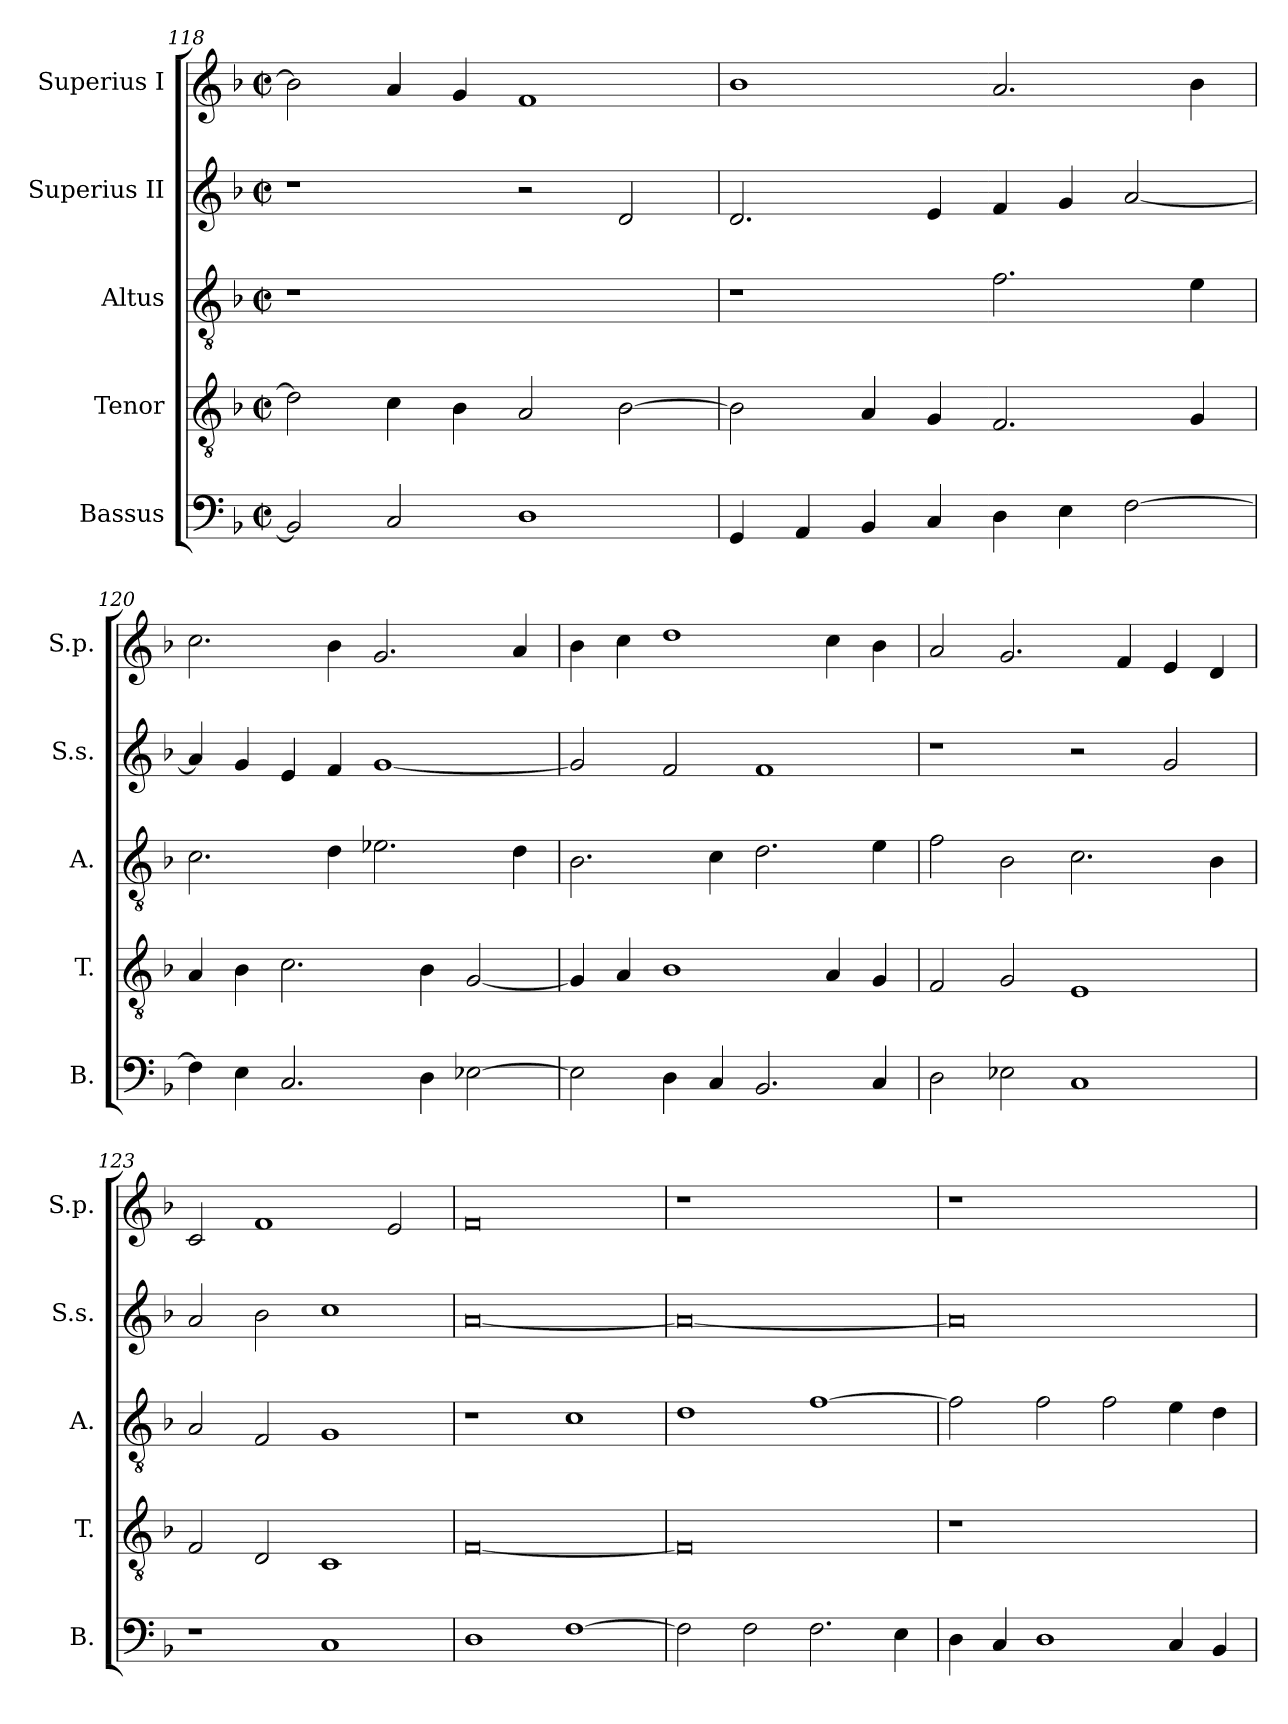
**kern	**kern	**kern	**kern	**kern
*part5	*part4	*part3	*part2	*part1
*staff5	*staff4	*staff3	*staff2	*staff1
*I"Bassus	*I"Tenor	*I"Altus	*I"Superius II	*I"Superius I
*I'B.	*I'T.	*I'A.	*I'S.s.	*I'S.p.
*clefF4	*clefGv2	*clefGv2	*clefG2	*clefG2
*	*ITrd7c12	*ITrd7c12	*	*
*k[b-]	*k[b-]	*k[b-]	*k[b-]	*k[b-]
*F:	*F:	*F:	*F:	*F:
*M2/2	*M2/2	*M2/2	*M2/2	*M2/2
*met(c|)	*met(c|)	*met(c|)	*met(c|)	*met(c|)
=118	=118	=118	=118	=118
!	!	!LO:N:vis=1	!	!
2BB-i/]	2Di\]	1r	1r	2b-i\]
2Ci/	4Ci\	.	.	4ai/
.	4BB-i\	.	.	4gi/
1Di	2AAi/	1ryy	2r	1fi
.	[>2BB-i\	.	2di/	.
=119	=119	=119	=119	=119
4GGi/	2BB-i\]	1r	2.di/	1b-i
4AAi/	.	.	.	.
4BB-i/	4AAi/	.	.	.
4Ci/	4GGi/	.	4ei/	.
4Di\	2.FFi/	2.Fi\	4fi/	2.ai/
4Ei\	.	.	4gi/	.
[>2Fi\	.	.	[<2ai/	.
.	4GGi/	4Ei\	.	4b-i\
!!LO:LB:g=z
=120	=120	=120	=120	=120
4Fi\]	4AAi/	2.Ci\	4ai/]	2.cci\
4Ei\	4BB-i\	.	4gi/	.
2.Ci/	2.Ci\	.	4ei/	.
.	.	4Di\	4fi/	4b-i\
.	.	2.E-Xi\	[<1gi	2.gi/
4Di\	4BB-i\	.	.	.
[>2E-Xi\	[<2GGi/	.	.	.
.	.	4Di\	.	4ai/
=121	=121	=121	=121	=121
2E-i\]	4GGi/]	2.BB-i\	2gi/]	4b-i\
.	4AAi/	.	.	4cci\
4Di\	1BB-i	.	2fi/	1ddi
4Ci/	.	4Ci\	.	.
2.BB-i/	.	2.Di\	1fi	.
.	4AAi/	.	.	4cci\
4Ci/	4GGi/	4Ei\	.	4b-i\
=122	=122	=122	=122	=122
2Di\	2FFi/	2Fi\	1r	2ai/
2E-Xi\	2GGi/	2BB-i\	.	2.gi/
1Ci	1EEi	2.Ci\	2r	.
.	.	.	.	4fi/
.	.	.	2gi/	4ei/
.	.	4BB-i\	.	4di/
=123	=123	=123	=123	=123
1r	2FFi/	2AAi/	2ai/	2ci/
.	2DDi/	2FFi/	2b-i\	1fi
1Ci	1CCi	1GGi	1cci	.
.	.	.	.	2ei/
=124	=124	=124	=124	=124
1Di	[<0FFi	1r	[<0ai	0fi
[>1Fi	.	1Ci	.	.
!!LO:PB:g=z
=125	=125	=125	=125	=125
!	!	!	!	!LO:N:vis=1
2Fi\]	0FFi]	1Di	0ai_<	1r
2Fi\	.	.	.	.
2.Fi\	.	[>1Fi	.	1ryy
4Ei\	.	.	.	.
=126	=126	=126	=126	=126
!	!LO:N:vis=1	!	!	!LO:N:vis=1
4Di\	1r	2Fi\]	0ai]	1r
4Ci/	.	.	.	.
1Di	.	2Fi\	.	.
.	1ryy	2Fi\	.	1ryy
4Ci/	.	4Ei\	.	.
4BB-i/	.	4Di\	.	.
=	=	=	=	=
*-	*-	*-	*-	*-
